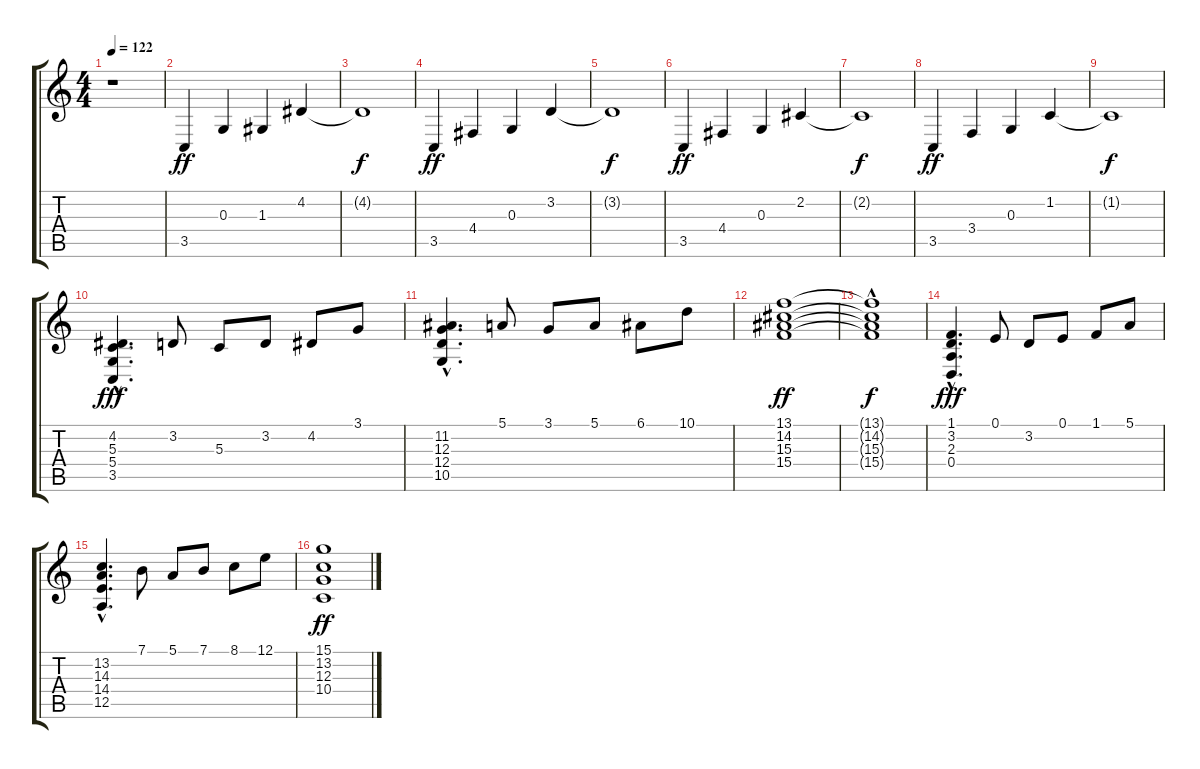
\track "" {instrument stringensemble1}
\staff {score tabs}
\tuning (E4 B3 G3 D3 A2 E2) {hide}
\ts (4 4)
\tempo 122
\clef g2
\ks c
r.1{dy ff instrument stringensemble1} |
3.5.4 0.3.4 1.3.4 4.2.4 |
4.2{t}.1{dy f} |
3.5.4{dy ff} 4.4.4 0.3.4 3.2.4 |
3.2{t}.1{dy f} |
3.5.4{dy ff} 4.4.4 0.3.4 2.2.4 |
2.2{t}.1{dy f} |
3.5.4{dy ff} 3.4.4 0.3.4 1.2.4 |
1.2{t}.1{dy f} |
(4.2 5.3 5.4 3.5{hac}).4{d dy fff} 3.2.8 5.3.8 3.2.8 4.2.8 3.1.8 |
(11.2{hac} 12.3{hac} 12.4 10.5).4{d} 5.1.8 3.1.8 5.1.8 6.1.8 10.1.8 |
(13.1 14.2 15.3 15.4).1{dy ff} |
(13.1{t} 14.2{t} 15.3{t} 15.4{hac t}).1{dy f} |
(1.1 3.2 2.3{hac} 0.4{hac}).4{d dy fff} 0.1.8 3.2.8 0.1.8 1.1.8 5.1.8 |
(13.2{hac} 14.3 14.4 12.5{hac}).4{d} 7.1.8 5.1.8 7.1.8 8.1.8 12.1.8 |
(15.1 13.2 12.3 10.4).1{dy ff}
